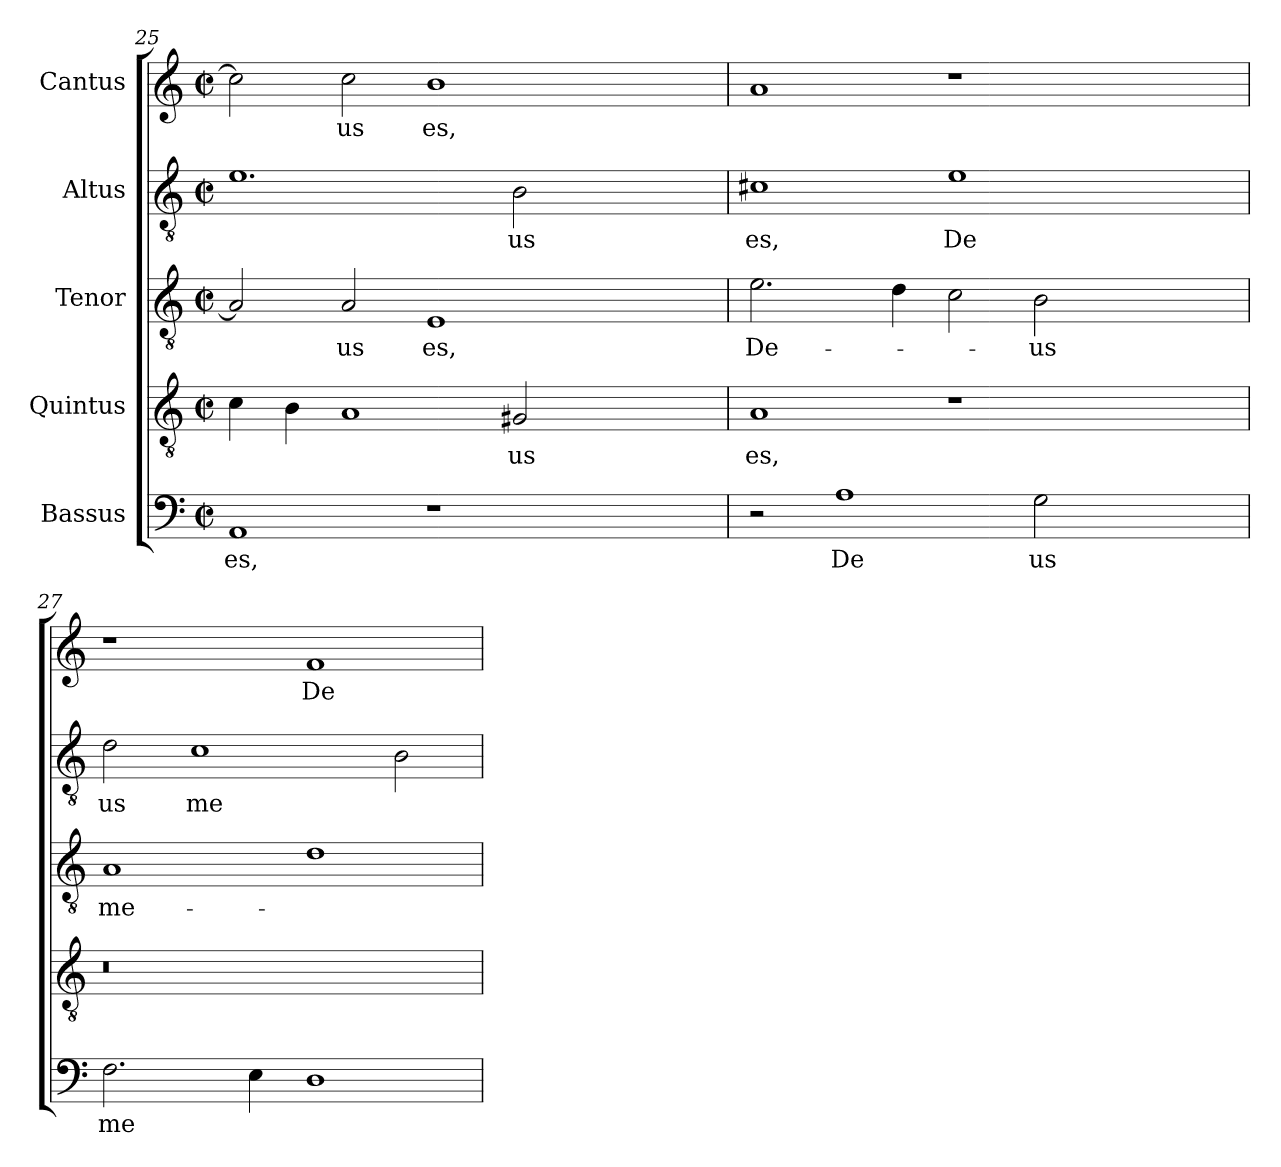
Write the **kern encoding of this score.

**kern	**text	**kern	**text	**kern	**text	**kern	**text	**kern	**text
*part5	*part5	*part4	*part4	*part3	*part3	*part2	*part2	*part1	*part1
*staff5	*staff5	*staff4	*staff4	*staff3	*staff3	*staff2	*staff2	*staff1	*staff1
*I"Bassus	*	*I"Quintus	*	*I"Tenor	*	*I"Altus	*	*I"Cantus	*
*clefF4	*	*clefGv2	*	*clefGv2	*	*clefGv2	*	*clefG2	*
*M2/2	*	*M2/2	*	*M2/2	*	*M2/2	*	*M2/2	*
*met(c|)	*	*met(c|)	*	*met(c|)	*	*met(c|)	*	*met(c|)	*
=25	=25	=25	=25	=25	=25	=25	=25	=25	=25
!	!LO:LY:b:cj	!	!	!	!	!	!	!	!
1AA	es,	4c\	.	2A/]	.	1.e	.	2cc\]	.
.	.	4B\	.	.	.	.	.	.	.
!	!	!	!	!	!LO:LY:b:cj	!	!	!	!LO:LY:b:cj
.	.	1A	.	2A/	us	.	.	2cc\	us
!LO:N:vis=1	!	!	!	!	!LO:LY:b:cj	!	!	!	!LO:LY:b:cj
0r	.	.	.	1E	es,	.	.	1b	es,
!	!	!	!LO:LY:b:cj	!	!	!	!LO:LY:b:cj	!	!
.	.	2G#X/	-us	.	.	2B\	us	.	.
.	.	1ryy	.	1ryy	.	1ryy	.	1ryy	.
!!LO:LB:g=z
=26	=26	=26	=26	=26	=26	=26	=26	=26	=26
!	!	!	!LO:LY:b:cj	!	!LO:LY:b	!	!LO:LY:b:cj	!	!
2r	.	1A	es,	2.e\	De-	1c#X	es,	1a	.
!	!LO:LY:b:cj	!	!	!	!	!	!	!	!
1A	De	.	.	.	.	.	.	.	.
.	.	.	.	4d\	.	.	.	.	.
!	!	!LO:N:vis=1	!	!	!	!	!LO:LY:b:cj	!LO:N:vis=1	!
.	.	0r	.	2c\	.	1e	De	0r	.
!	!LO:LY:b:cj	!	!	!	!LO:LY:b:cj	!	!	!	!
2G\	us	.	.	2B\	-us	.	.	.	.
1ryy	.	.	.	1ryy	.	1ryy	.	.	.
=27	=27	=27	=27	=27	=27	=27	=27	=27	=27
!	!LO:LY:b	!	!	!	!LO:LY:b:cj	!	!LO:LY:b:cj	!	!
2.F\	me	0r	.	1A	me-	2d\	us	1r	.
!	!	!	!	!	!	!	!LO:LY:b:cj	!	!
.	.	.	.	.	.	1c	me	.	.
4E\	.	.	.	.	.	.	.	.	.
!	!	!	!	!	!	!	!	!	!LO:LY:b:cj
1D	.	.	.	1d	.	.	.	1f	De-
.	.	.	.	.	.	2B\	.	.	.
=	=	=	=	=	=	=	=	=	=
*-	*-	*-	*-	*-	*-	*-	*-	*-	*-
